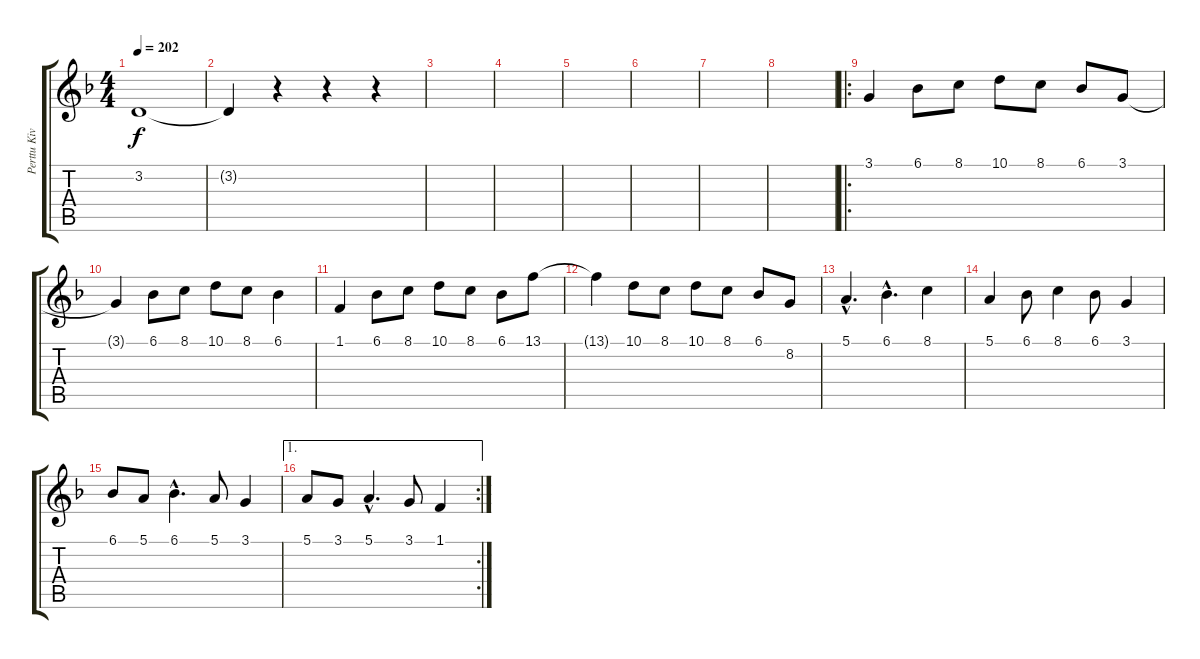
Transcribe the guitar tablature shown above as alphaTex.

\track ("Perttu Kivilaakso - Lead Cello" "Perttu Kiv") {instrument cello}
\staff {score tabs}
\tuning (E4 B3 G3 D3 A2 E2) {hide}
\ts (4 4)
\tempo 202
\clef g2
\ks f
3.2.1{dy f} |
3.2{t}.4 r.4 r.4 r.4 |
|
|
|
|
|
|
\ro
3.1.4 6.1.8 8.1.8 10.1.8 8.1.8 6.1.8 3.1.8 |
3.1{t}.4 6.1.8 8.1.8 10.1.8 8.1.8 6.1.4 |
1.1.4 6.1.8 8.1.8 10.1.8 8.1.8 6.1.8 13.1.8 |
13.1{t}.4 10.1.8 8.1.8 10.1.8 8.1.8 6.1.8 8.2.8 |
5.1{hac}.4{d} 6.1{hac}.4{d} 8.1.4 |
5.1.4 6.1.8 8.1.4 6.1.8 3.1.4 |
6.1.8 5.1.8 6.1{hac}.4{d} 5.1.8 3.1.4 |
\ae 1
\rc 2
5.1.8 3.1.8 5.1{hac}.4{d} 3.1.8 1.1.4
